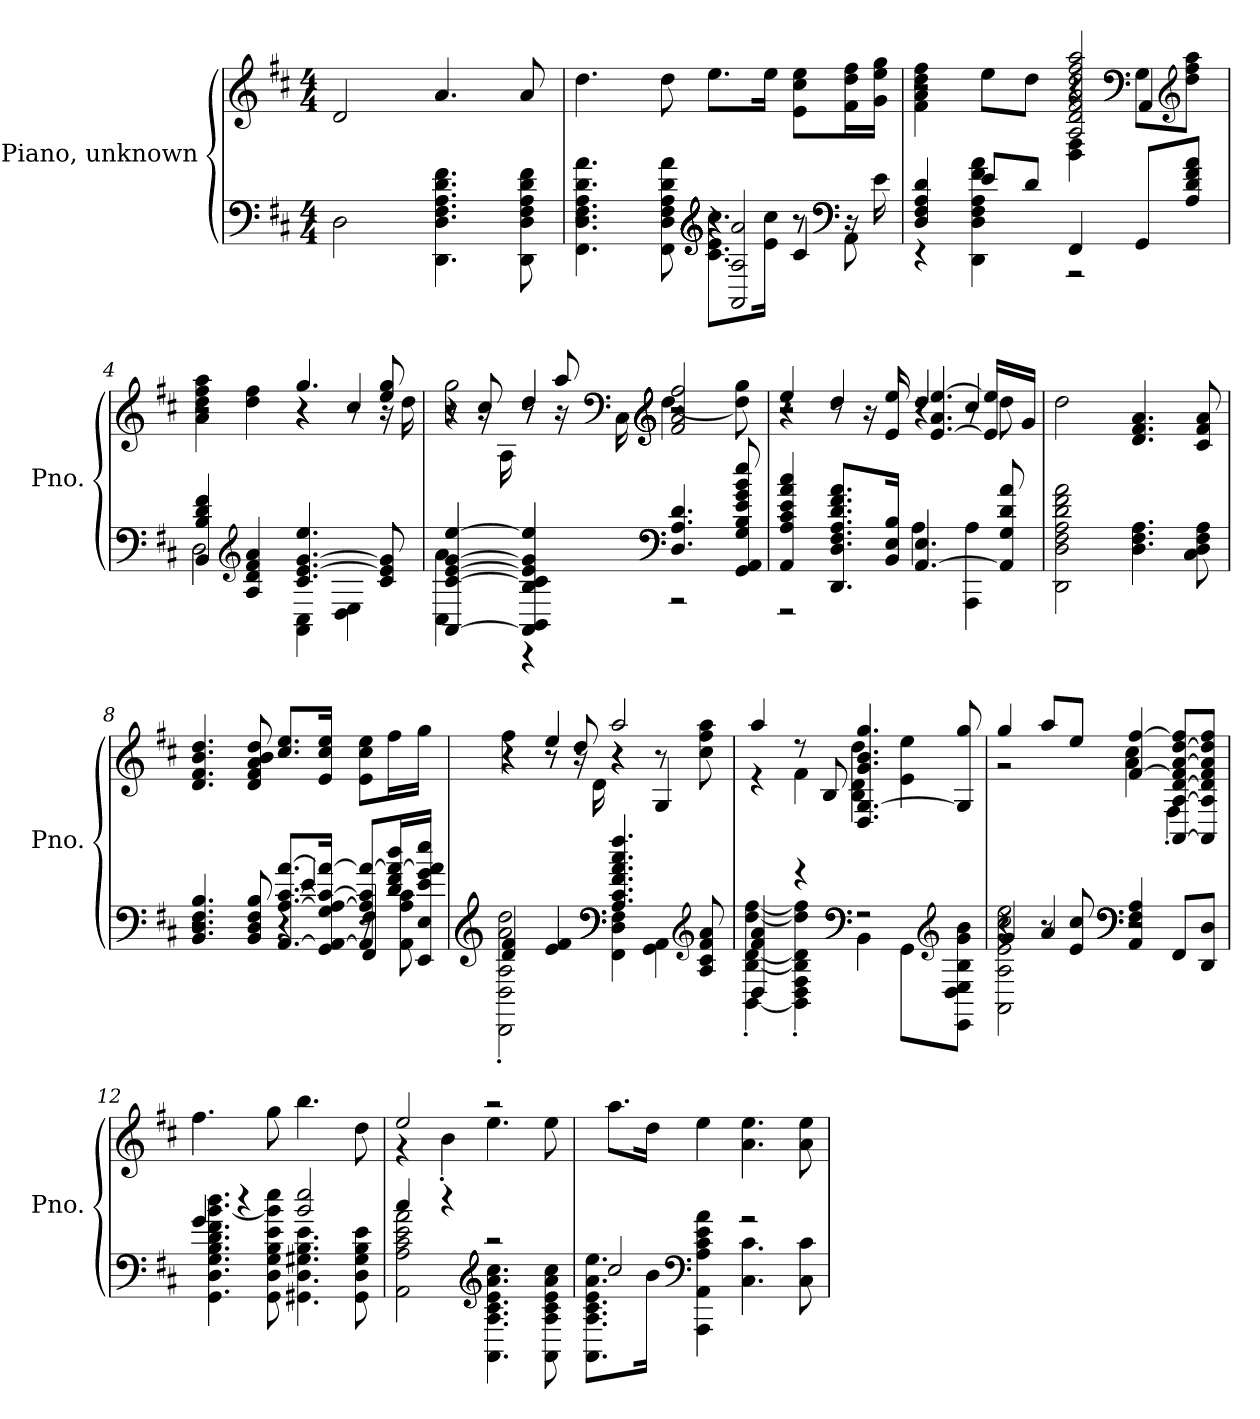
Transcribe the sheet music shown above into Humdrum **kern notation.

**kern	**kern
*part1	*part1
*staff2	*staff1
*I"Piano, unknown	*
*I'Pno.	*
*clefF4	*clefG2
*k[f#c#]	*k[f#c#]
*M4/4	*M4/4
*MM120	*MM120
=1	=1
2D\	2d/
4.DD\ 4.D\ 4.F#\ 4.A\ 4.d\ 4.f#\	4.a/
8DD\ 8D\ 8F#\ 8A\ 8d\ 8f#\	8a/
=2	=2
*^	*
*	*^	*
*	*	*^	*
2r	4.FF#\ 4.D\ 4.F#\ 4.A\ 4.d\ 4.a\	2r	2r	4.dd\
.	8FF#\ 8D\ 8F#\ 8A\ 8d\ 8a\	.	.	8dd\
*clefG2	*	*	*	*
4r	8.c#\ 8.e\ 8.cc#\L	2AA/ 2A/ 2a/	4r	8.ee\L
.	16e\ 16cc#\Jk	.	.	16ee\Jk
4c#/	8r	.	8r	8e\ 8cc#\ 8ee\L
*clefF4	*	*	*	*
.	16r	.	8AA\	16f#\ 16dd\ 16ff#\L
.	16e\	.	.	16g\ 16ee\ 16gg\JJ
*	*v	*v	*v	*
=3	=3	=3
*	*	*^
*	*	*	*^
4D/ 4F#/ 4A/ 4d/	4r	2r	4f#\ 4a\ 4dd\ 4ff#\	2r
8e/L	4DD\ 4D\ 4F#\ 4A\ 4f#\ 4a\	.	8ee\L	.
8d/J	.	.	8dd\J	.
4FF#/	2r	2A/ 2d/ 2f#/ 2a/ 2dd/ 2ff#/ 2aa/	4D\ 4F#\	4r
*	*	*clefF4	*	*
8GG/L	.	.	8G\L	4AA/
*	*	*clefG2	*	*
8A/ 8d/ 8f#/ 8a/J	.	.	8dd\ 8ff#\ 8aa\J	.
=4	=4	=4	=4	=4
4BB/ 4B/ 4d/ 4f#/	2D\	2r	4a\ 4dd\ 4ff#\ 4aa\	2r
*clefG2	*	*	*	*
4A/ 4d/ 4f#/ 4a/	.	.	4dd\ 4ff#\	.
4.c#/ [4.e/ [4.g/ 4.ee/	4AA\ 4C#\	4.gg/	4r	4r
.	4D\ 4E\	.	8r	4cc#/
8c#/ 8e/] 8g/]	.	8ee/ 8gg/	16r	.
.	.	.	16dd\	.
!!LO:LB:g=z
=5	=5	=5	=5	=5
*	*	*	*	*^
[4AA/ [4c#/ [4e/ [4g/ [4ee/	4C#\ 4a\	4r	2gg\	8r	8r
.	.	.	.	8cc#/	16r
.	.	.	.	.	16A\
4AA/] 4BB/ 4B/ 4c#/] 4e/] 4g/] 4ee/]	4r	8r	.	4dd/	8r
.	.	8aa/	.	.	16r
*	*	*clefF4	*	*	*
.	.	.	.	.	16C#\
*clefF4	*	*clefG2	*	*	*
4.D/ 4.A/ 4.d/	2r	2r	2r	2f#/ 2a/ 2ff#/	[4.dd\
8GG/ 8AA/ 8G/ 8B/ 8e/ 8g/ 8b/ 8ee/	.	.	.	.	8dd\] 8gg\
*	*	*	*	*v	*v
=6	=6	=6	=6	=6
4AA/ 4A/ 4c#/ 4e/ 4a/ 4cc#/	2r	4r	2r	4ee/
8.DD/ 8.D/ 8.F#/ 8.A/ 8.d/ 8.f#/ 8.a/L	.	4dd/	.	8r
.	.	.	.	16r
16BB/ 16E/ 16B/Jk	.	.	.	16e/ 16ee/
[4.AA/ 4.E/	4A\	4dd/	4r	[4.e/ 4.a/ [4.ee/
.	4AAA\ 4A\	4cc#/	8r	.
8AA/] 8G/ 8d/ 8a/	.	.	8dd\	16e/] 16ee/]LL
.	.	.	.	16g/JJ
*v	*v	*	*	*
*	*v	*v	*v
=7	=7
2DD\ 2D\ 2F#\ 2A\ 2d\ 2f#\ 2a\	2dd\
4.D\ 4.F#\ 4.A\	4.d/ 4.f#/ 4.a/
8C#\ 8D\ 8F#\ 8A\	8c#/ 8f#/ 8a/
!!LO:LB:g=z
=8	=8
*^	*
*	*^	*
4.BB/ 4.D/ 4.F#/ 4.B/	2r	2r	4.d/ 4.f#/ 4.b/ 4.dd/
8BB/ 8D/ 8F#/ 8B/	.	.	8d/ 8f#/ 8a/ 8b/ 8dd/
[8.AA/ [8.A/ [8.c#/ [8.a/L	4r	4e/	8.cc#/ 8.ee/L
16GG/ 16AA/_ 16G/ 16A/_ 16c#/_ 16a/_Jk	.	.	16e/ 16cc#/ 16ee/Jk
8AA/] 8A/] 8c#/] 8a/_L	8r	4FF#/ 4F#/	8e\ 8cc#\ 8ee\L
16d/ 16f#/ 16a/_ 16dd/L	8AA\ 8A\ 8c#\	.	16ff#\L
16EE/ 16E/ 16e/ 16g/ 16a/] 16ee/JJ	.	.	16gg\JJ
*v	*v	*v	*
=9	=9
*clefG2	*
*^	*^
*	*	*	*^
4d/ 4f#/	2DD\' 2D\' 2A\' 2a\' 2dd\'	4r	4ff#\	4r
4e/ 4f#/	.	8r	8r	4ee/
.	.	8dd/	16r	.
.	.	.	16d\	.
*clefF4	*	*	*	*
4.A/ 4.c#/ 4.f#/ 4.a/ 4.cc#/ 4.ff#/	4FF#\ 4D\ 4F#\	2aa/	4r	4r
.	4GG\ 4AA\	.	8r	4G/
*clefG2	*	*	*	*
8A/ 8c#/ 8f#/ 8a/	.	.	8cc#\ 8ff#\ 8aa\	.
*	*	*	*v	*v
=10	=10	=10	=10
4D/ 4f#/ 4a/	[4BB\' [4B\' [4d\' [4dd\' [4ff#\'	4aa/	4r
4r	4BB\]' 4D\' 4F#\' 4B\]' 4d\]' 4dd\]' 4ff#\]'	8r	4f#\
.	.	8B/	.
*clefF4	*	*	*
2r	4BB\	4.D/ [4.G/ 4.g/ 4.b/ 4.gg/	4B\ 4d\ 4dd\
.	8GG\L	.	4e\ 4ee\
*clefG2	*	*	*
.	8EE\ 8D\ 8E\ 8B\ 8g\ 8b\J	8G/] 8gg/	.
!!LO:LB:g=z	!!
=11	=11	=11	=11
*	*^	*	*
4r	2AA\ 2A\ 2e\ 2cc#\ 2ee\	4g/	4gg/	2r
4a/	.	8r	8aa/L	.
.	.	8e/ 8cc#/	8ee/J	.
*clefF4	*	*	*	*
2r	2r	4AA/ 4F#/ 4A/	[4f#/ [4ff#/	4a\ 4cc#\
.	.	8FF#/L	[8AA/ [8A/ [8d/ 8f#/] [8a/ [8dd/ 8ff#/]L	4F#'\
.	.	8DD/ 8D/J	8AA/] 8A/] 8d/] 8f#/ 8a/] 8dd/] 8ff#/J	.
*	*v	*v	*	*
*	*	*v	*v
=12	=12	=12
4g/	4.GG\ 4.D\ 4.G\ 4.B\ 4.d\ 4.f#\ [4.b\ 4.dd\	4.ff#\
4r	.	.
.	8GG\ 8D\ 8G\ 8B\ 8e\ 8b\] 8ee\	8gg\
2b/ 2ee/	4.GG#X\ 4.D\ 4.G#X\ 4.B\ 4.e\	4.bb\
.	8GG#\ 8D\ 8G#\ 8B\ 8e\	8dd\
=13	=13	=13
*	*	*^
4cc#/	2AA\ 2A\ 2c#\ 2e\ 2a\	2ee/	4r
4r	.	.	4b'\
*clefG2	*	*	*
2r	4.AA\ 4.A\ 4.c#\ 4.e\ 4.a\ 4.cc#\	2r	4.ee\
.	8AA\ 8A\ 8c#\ 8e\ 8a\ 8cc#\	.	8ee\
*	*	*v	*v
=14	=14	=14
2cc#/	8.AA\ 8.A\ 8.c#\ 8.e\ 8.a\ 8.ee\L	8.aa\L
.	16b\Jk	16dd\Jk
*clefF4	*	*
.	4AAA\ 4AA\ 4A\ 4c#\ 4e\ 4a\	4ee\
2r	4.C#\ 4.c#\	4.a\ 4.ee\
.	8C#\ 8c#\	8a\ 8ee\
*v	*v	*
=	=
*-	*-
